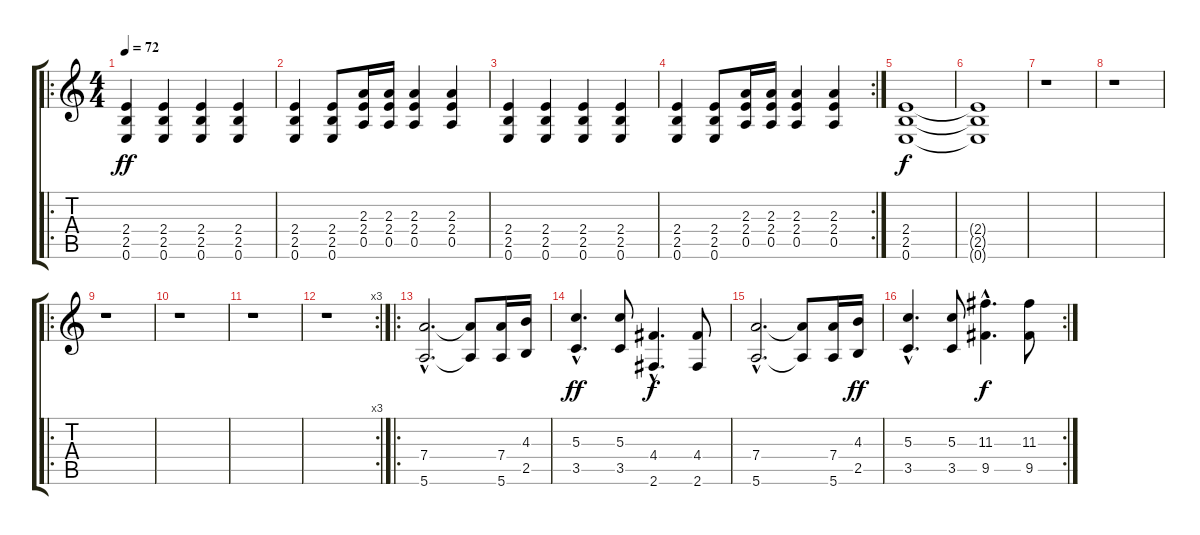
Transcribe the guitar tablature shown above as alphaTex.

\track "" {instrument distortionguitar}
\staff {score tabs}
\tuning (E4 B3 G3 D3 A2 E2) {hide}
\ro
\ts (4 4)
\tempo 72
\clef g2
\ks c
(2.4 2.5 0.6).4{dy ff instrument distortionguitar} (2.4 2.5 0.6).4 (2.4 2.5 0.6).4 (2.4 2.5 0.6).4 |
(2.4 2.5 0.6).4 (2.4 2.5 0.6).8 (2.3 2.4 0.5).16 (2.3 2.4 0.5).16 (2.3 2.4 0.5).4 (2.3 2.4 0.5).4 |
(2.4 2.5 0.6).4 (2.4 2.5 0.6).4 (2.4 2.5 0.6).4 (2.4 2.5 0.6).4 |
\rc 2
(2.4 2.5 0.6).4 (2.4 2.5 0.6).8 (2.3 2.4 0.5).16 (2.3 2.4 0.5).16 (2.3 2.4 0.5).4 (2.3 2.4 0.5).4 |
(2.4 2.5 0.6).1{dy f} |
(2.4{t} 2.5{t} 0.6{t}).1 |
r.1 |
r.1 |
\ro
r.1 |
r.1 |
r.1 |
\rc 3
r.1 |
\ro
(7.4{hac} 5.6{hac}).2{d} (7.4{t} 5.6{t}).8 (7.4 5.6).16 (4.3 2.5).16 |
(5.3{hac} 3.5{hac}).4{d dy ff} (5.3 3.5).8 (4.4{hac} 2.6{hac}).4{d dy f} (4.4 2.6).8 |
(7.4{hac} 5.6{hac}).2{d} (7.4{t} 5.6{t}).8 (7.4 5.6).16 (4.3 2.5).16{dy ff} |
\rc 2
(5.3{hac} 3.5{hac}).4{d} (5.3 3.5).8 (11.3{hac} 9.5{hac}).4{d dy f} (11.3 9.5).8
